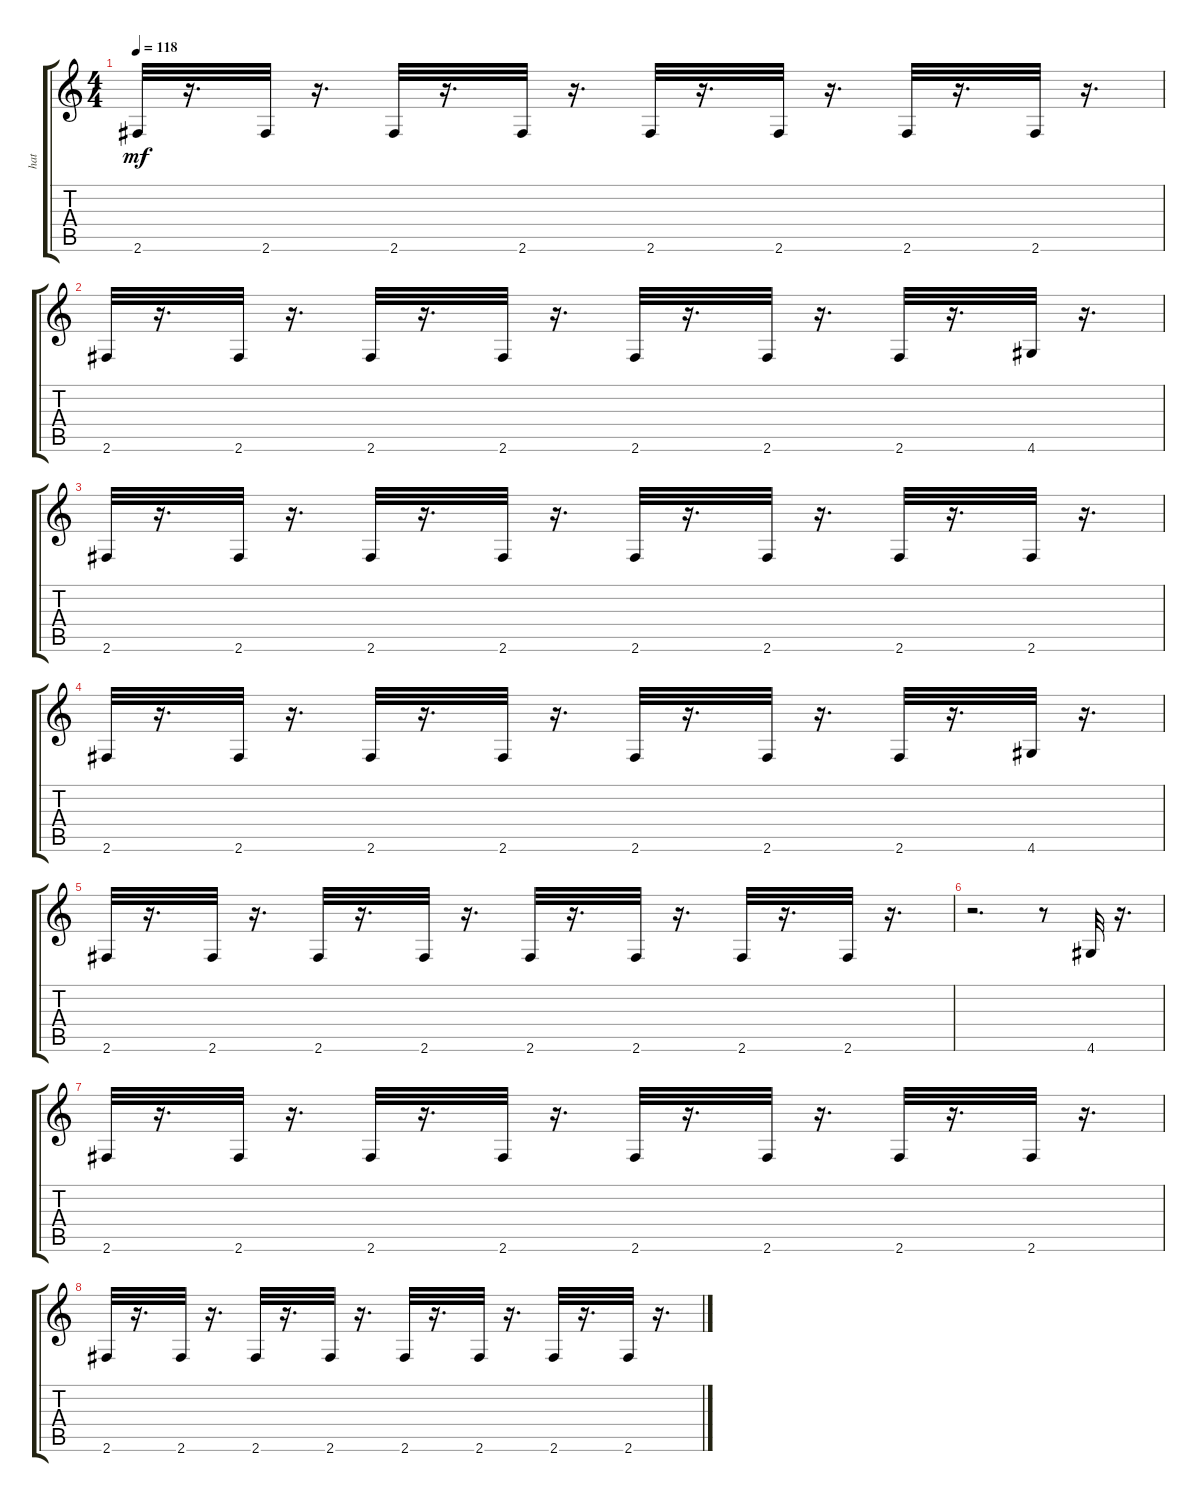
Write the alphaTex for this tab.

\track ("hat" "hat") {instrument acousticguitarsteel}
\staff {score tabs}
\tuning (E4 B3 G3 D3 A2 E2) {hide}
\ts (4 4)
\tempo 118
\clef g2
\ks c
2.6.32{dy mf} r.16{d} 2.6.32 r.16{d} 2.6.32 r.16{d} 2.6.32 r.16{d} 2.6.32 r.16{d} 2.6.32 r.16{d} 2.6.32 r.16{d} 2.6.32 r.16{d} |
2.6.32 r.16{d} 2.6.32 r.16{d} 2.6.32 r.16{d} 2.6.32 r.16{d} 2.6.32 r.16{d} 2.6.32 r.16{d} 2.6.32 r.16{d} 4.6.32 r.16{d} |
2.6.32 r.16{d} 2.6.32 r.16{d} 2.6.32 r.16{d} 2.6.32 r.16{d} 2.6.32 r.16{d} 2.6.32 r.16{d} 2.6.32 r.16{d} 2.6.32 r.16{d} |
2.6.32 r.16{d} 2.6.32 r.16{d} 2.6.32 r.16{d} 2.6.32 r.16{d} 2.6.32 r.16{d} 2.6.32 r.16{d} 2.6.32 r.16{d} 4.6.32 r.16{d} |
2.6.32 r.16{d} 2.6.32 r.16{d} 2.6.32 r.16{d} 2.6.32 r.16{d} 2.6.32 r.16{d} 2.6.32 r.16{d} 2.6.32 r.16{d} 2.6.32 r.16{d} |
r.2{d} r.8 4.6.32 r.16{d} |
2.6.32 r.16{d} 2.6.32 r.16{d} 2.6.32 r.16{d} 2.6.32 r.16{d} 2.6.32 r.16{d} 2.6.32 r.16{d} 2.6.32 r.16{d} 2.6.32 r.16{d} |
2.6.32 r.16{d} 2.6.32 r.16{d} 2.6.32 r.16{d} 2.6.32 r.16{d} 2.6.32 r.16{d} 2.6.32 r.16{d} 2.6.32 r.16{d} 2.6.32 r.16{d}
